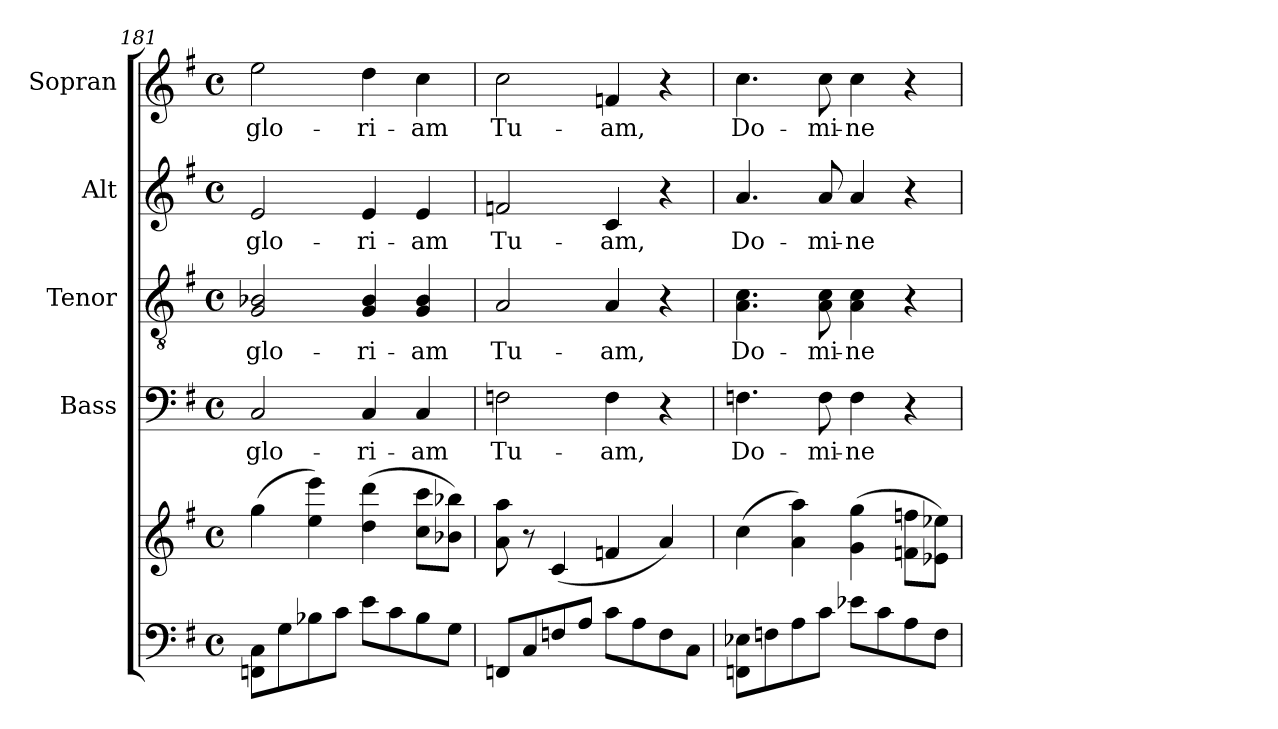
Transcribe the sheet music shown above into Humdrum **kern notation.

**kern	**kern	**kern	**text	**kern	**text	**kern	**text	**kern	**text
*part5	*part5	*part4	*part4	*part3	*part3	*part2	*part2	*part1	*part1
*staff6	*staff5	*staff4	*staff4	*staff3	*staff3	*staff2	*staff2	*staff1	*staff1
*	*	*I"Bass	*	*I"Tenor	*	*I"Alt	*	*I"Sopran	*
*	*	*I'B.	*	*I'T.	*	*I'A.	*	*I'S.	*
*clefF4	*clefG2	*clefF4	*	*clefGv2	*	*clefG2	*	*clefG2	*
*k[f#]	*k[f#]	*k[f#]	*	*k[f#]	*	*k[f#]	*	*k[f#]	*
*G:	*G:	*G:	*	*G:	*	*G:	*	*G:	*
*M4/4	*M4/4	*M4/4	*	*M4/4	*	*M4/4	*	*M4/4	*
*met(c)	*met(c)	*met(c)	*	*met(c)	*	*met(c)	*	*met(c)	*
=181	=181	=181	=181	=181	=181	=181	=181	=181	=181
!	!	!	!LO:LY:b	!	!LO:LY:b	!	!LO:LY:b	!	!LO:LY:b
8FFn\ 8C\L	(>4gg\	2C/	glo-	2G/ 2B-X/	glo-	2e/	glo-	2ee\	glo-
8G\	.	.	.	.	.	.	.	.	.
8B-X\	4ee\ 4eee\)	.	.	.	.	.	.	.	.
8c\J	.	.	.	.	.	.	.	.	.
!	!	!	!LO:LY:b	!	!LO:LY:b	!	!LO:LY:b	!	!LO:LY:b
8e\L	(>4dd\ 4ddd\	4C/	-ri-	4G/ 4B-/	-ri-	4e/	-ri-	4dd\	-ri-
8c\	.	.	.	.	.	.	.	.	.
!	!	!	!LO:LY:b	!	!LO:LY:b	!	!LO:LY:b	!	!LO:LY:b
8B-\	8cc\ 8ccc\L	4C/	-am	4G/ 4B-/	-am	4e/	-am	4cc\	-am
8G\J	8b-X\ 8bb-X\J)	.	.	.	.	.	.	.	.
=182	=182	=182	=182	=182	=182	=182	=182	=182	=182
!	!	!	!LO:LY:b	!	!LO:LY:b	!	!LO:LY:b	!	!LO:LY:b
8FFn/L	8a\ 8aa\	2Fn\	Tu-	2A/	Tu-	2fn/	Tu-	2cc\	Tu-
8C/	8r	.	.	.	.	.	.	.	.
8Fn/	(<4c/	.	.	.	.	.	.	.	.
8A/J	.	.	.	.	.	.	.	.	.
!	!	!	!LO:LY:b	!	!LO:LY:b	!	!LO:LY:b	!	!LO:LY:b
8c\L	4fn/	4F\	-am,	4A/	-am,	4c/	-am,	4fn/	-am,
8A\	.	.	.	.	.	.	.	.	.
8F\	4a/)	4r	.	4r	.	4r	.	4r	.
8C\J	.	.	.	.	.	.	.	.	.
!!LO:LB:g=z
=183	=183	=183	=183	=183	=183	=183	=183	=183	=183
!	!	!	!LO:LY:b	!	!LO:LY:b	!	!LO:LY:b	!	!LO:LY:b
8FFn\ 8E-X\L	(>4cc\	4.Fn\	Do-	4.A\ 4.c\	Do-	4.a/	Do-	4.cc\	Do-
8Fn\	.	.	.	.	.	.	.	.	.
8A\	4a\ 4aa\)	.	.	.	.	.	.	.	.
!	!	!	!LO:LY:b	!	!LO:LY:b	!	!LO:LY:b	!	!LO:LY:b
8c\J	.	8F\	-mi-	8A\ 8c\	-mi-	8a/	-mi-	8cc\	-mi-
!	!	!	!LO:LY:b	!	!LO:LY:b	!	!LO:LY:b	!	!LO:LY:b
8e-X\L	(>4g\ 4gg\	4F\	-ne	4A\ 4c\	-ne	4a/	-ne	4cc\	-ne
8c\	.	.	.	.	.	.	.	.	.
8A\	8fn\ 8ffn\L	4r	.	4r	.	4r	.	4r	.
8F\J	8e-X\ 8ee-X\J)	.	.	.	.	.	.	.	.
=	=	=	=	=	=	=	=	=	=
*-	*-	*-	*-	*-	*-	*-	*-	*-	*-
